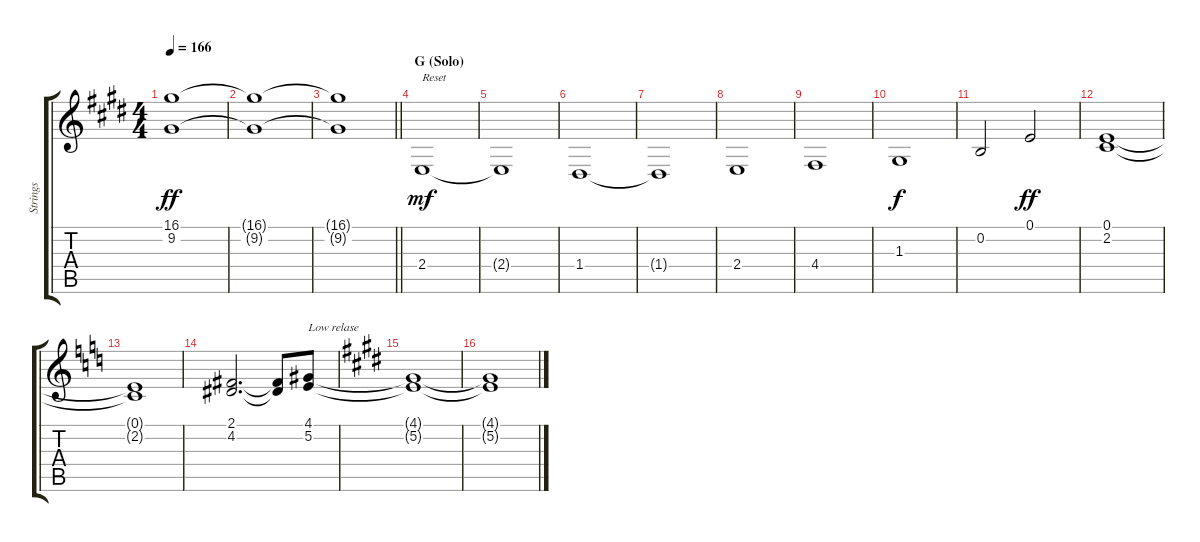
\track ("Strings" "Strings") {instrument stringensemble1}
\staff {score tabs}
\tuning (E4 B3 G3 D3 A2 E2) {hide}
\ts (4 4)
\tempo 166
\clef g2
\ks e
(16.1{t} 9.2{t}).1{dy ff} |
(16.1{t} 9.2{t}).1 |
\barLineRight lightlight
(16.1{t} 9.2{t}).1 |
\section ("" "G (Solo)")
2.4.1{txt "Reset" dy mf volume 12} |
2.4{t}.1 |
1.4.1 |
1.4{t}.1 |
2.4.1 |
4.4.1 |
1.3.1{dy f} |
0.2.2 0.1.2{dy ff} |
(0.1 2.2).1 |
\ks c
(0.1{t} 2.2{t}).1 |
(2.1 4.2).2{d} (2.1{t} 4.2{t}).8 (4.1 5.2).8{txt "Low relase" volume 5} |
\ks e
(4.1{t} 5.2{t}).1 |
(4.1{t} 5.2{t}).1
